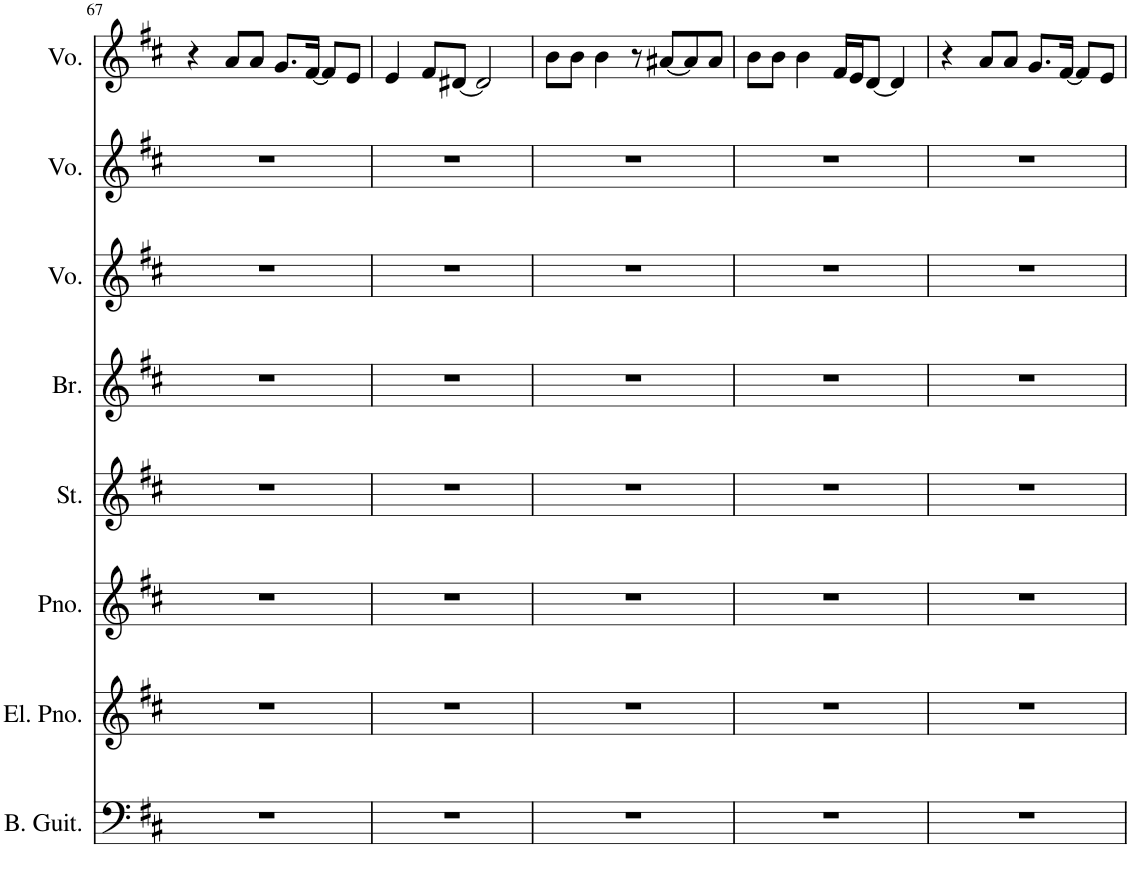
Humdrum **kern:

**kern	**kern	**kern	**kern	**kern	**kern	**kern	**kern
*part8	*part7	*part6	*part5	*part4	*part3	*part2	*part1
*staff8	*staff7	*staff6	*staff5	*staff4	*staff3	*staff2	*staff1
*I"ベース	*I"エレクトリックピアノ	*I"ピアノ	*I"ストリングス	*I"金管楽器	*I"ボーカル	*I"ボーカル	*I"ボーカル
!!LO:PB:g=z
*clefF4	*clefG2	*clefG2	*clefG2	*clefG2	*clefG2	*clefG2	*clefG2
*Trd7c12	*	*	*	*	*Trd5c9	*Trd5c9	*Trd5c9
*k[f#c#]	*k[f#c#]	*k[f#c#]	*k[f#c#]	*k[f#c#]	*k[f#c#]	*k[f#c#]	*k[f#c#]
*M4/4	*M4/4	*M4/4	*M4/4	*M4/4	*M4/4	*M4/4	*M4/4
=67	=67	=67	=67	=67	=67	=67	=67
1r	1r	1r	1r	1r	1r	1r	4r
.	.	.	.	.	.	.	8a/L
.	.	.	.	.	.	.	8a/J
.	.	.	.	.	.	.	8.g/L
.	.	.	.	.	.	.	[16f#/Jk
.	.	.	.	.	.	.	8f#/L]
.	.	.	.	.	.	.	8e/J
=68	=68	=68	=68	=68	=68	=68	=68
1r	1r	1r	1r	1r	1r	1r	4e/
.	.	.	.	.	.	.	8f#/L
.	.	.	.	.	.	.	[8d#X/J
.	.	.	.	.	.	.	2d#/]
=69	=69	=69	=69	=69	=69	=69	=69
1r	1r	1r	1r	1r	1r	1r	8b\L
.	.	.	.	.	.	.	8b\J
.	.	.	.	.	.	.	4b\
.	.	.	.	.	.	.	8r
.	.	.	.	.	.	.	[8a#X/L
.	.	.	.	.	.	.	8a#/]
.	.	.	.	.	.	.	8a#/J
=70	=70	=70	=70	=70	=70	=70	=70
1r	1r	1r	1r	1r	1r	1r	8b\L
.	.	.	.	.	.	.	8b\J
.	.	.	.	.	.	.	4b\
.	.	.	.	.	.	.	16f#/LL
.	.	.	.	.	.	.	16e/J
.	.	.	.	.	.	.	[8d/J
.	.	.	.	.	.	.	4d/]
=71	=71	=71	=71	=71	=71	=71	=71
1r	1r	1r	1r	1r	1r	1r	4r
.	.	.	.	.	.	.	8a/L
.	.	.	.	.	.	.	8a/J
.	.	.	.	.	.	.	8.g/L
.	.	.	.	.	.	.	[16f#/Jk
.	.	.	.	.	.	.	8f#/L]
.	.	.	.	.	.	.	8e/J
=	=	=	=	=	=	=	=
*-	*-	*-	*-	*-	*-	*-	*-
